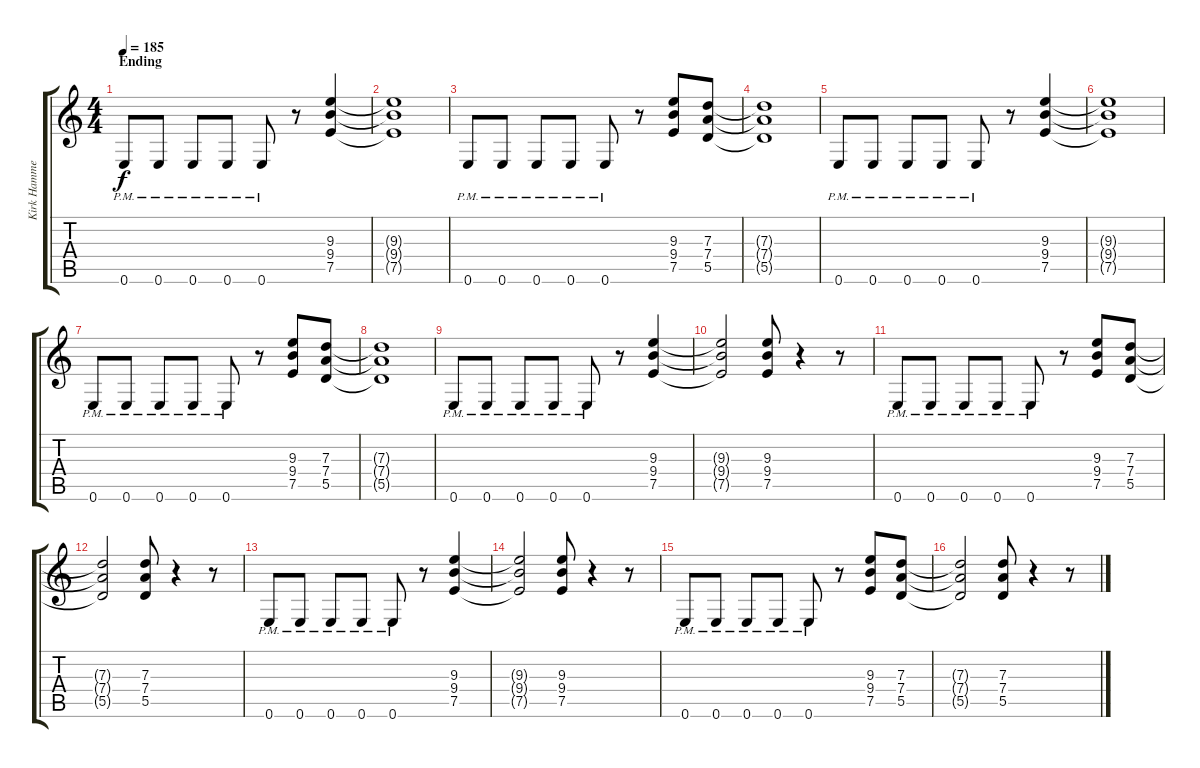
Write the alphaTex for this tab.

\track ("Kirk Hammett Rhythm" "Kirk Hamme") {instrument distortionguitar}
\staff {score tabs}
\tuning (E4 B3 G3 D3 A2 E2) {hide}
\ts (4 4)
\section ("" "Ending")
\tempo 185
\clef g2
\ks c
0.6{pm}.8{dy f} 0.6{pm}.8 0.6{pm}.8 0.6{pm}.8 0.6{pm}.8 r.8 (9.3 9.4 7.5).4 |
(9.3{t} 9.4{t} 7.5{t}).1 |
0.6{pm}.8 0.6{pm}.8 0.6{pm}.8 0.6{pm}.8 0.6{pm}.8 r.8 (9.3 9.4 7.5).8 (7.3 7.4 5.5).8 |
(7.3{t} 7.4{t} 5.5{t}).1 |
0.6{pm}.8 0.6{pm}.8 0.6{pm}.8 0.6{pm}.8 0.6{pm}.8 r.8 (9.3 9.4 7.5).4 |
(9.3{t} 9.4{t} 7.5{t}).1 |
0.6{pm}.8 0.6{pm}.8 0.6{pm}.8 0.6{pm}.8 0.6{pm}.8 r.8 (9.3 9.4 7.5).8 (7.3 7.4 5.5).8 |
(7.3{t} 7.4{t} 5.5{t}).1 |
0.6{pm}.8 0.6{pm}.8 0.6{pm}.8 0.6{pm}.8 0.6{pm}.8 r.8 (9.3 9.4 7.5).4 |
(9.3{t} 9.4{t} 7.5{t}).2 (9.3 9.4 7.5).8 r.4 r.8 |
0.6{pm}.8 0.6{pm}.8 0.6{pm}.8 0.6{pm}.8 0.6{pm}.8 r.8 (9.3 9.4 7.5).8 (7.3 7.4 5.5).8 |
(7.3{t} 7.4{t} 5.5{t}).2 (7.3 7.4 5.5).8 r.4 r.8 |
0.6{pm}.8 0.6{pm}.8 0.6{pm}.8 0.6{pm}.8 0.6{pm}.8 r.8 (9.3 9.4 7.5).4 |
(9.3{t} 9.4{t} 7.5{t}).2 (9.3 9.4 7.5).8 r.4 r.8 |
0.6{pm}.8 0.6{pm}.8 0.6{pm}.8 0.6{pm}.8 0.6{pm}.8 r.8 (9.3 9.4 7.5).8 (7.3 7.4 5.5).8 |
(7.3{t} 7.4{t} 5.5{t}).2 (7.3 7.4 5.5).8 r.4 r.8
